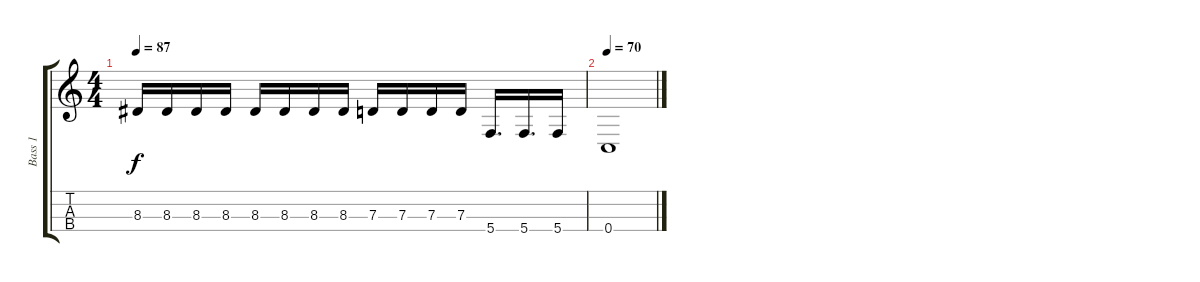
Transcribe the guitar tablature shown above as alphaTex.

\track ("Bass 1" "Bass 1") {instrument electricbassfinger}
\staff {score tabs}
\tuning (F3 C3 G2 C2) {hide}
\ts (4 4)
\tempo 87
\clef g2
\ks c
8.3.16{dy f} 8.3.16 8.3.16 8.3.16 8.3.16 8.3.16 8.3.16 8.3.16 7.3.16 7.3.16 7.3.16 7.3.16 5.4.16{d} 5.4.16{d} 5.4.16 |
\tempo 70
0.4.1
